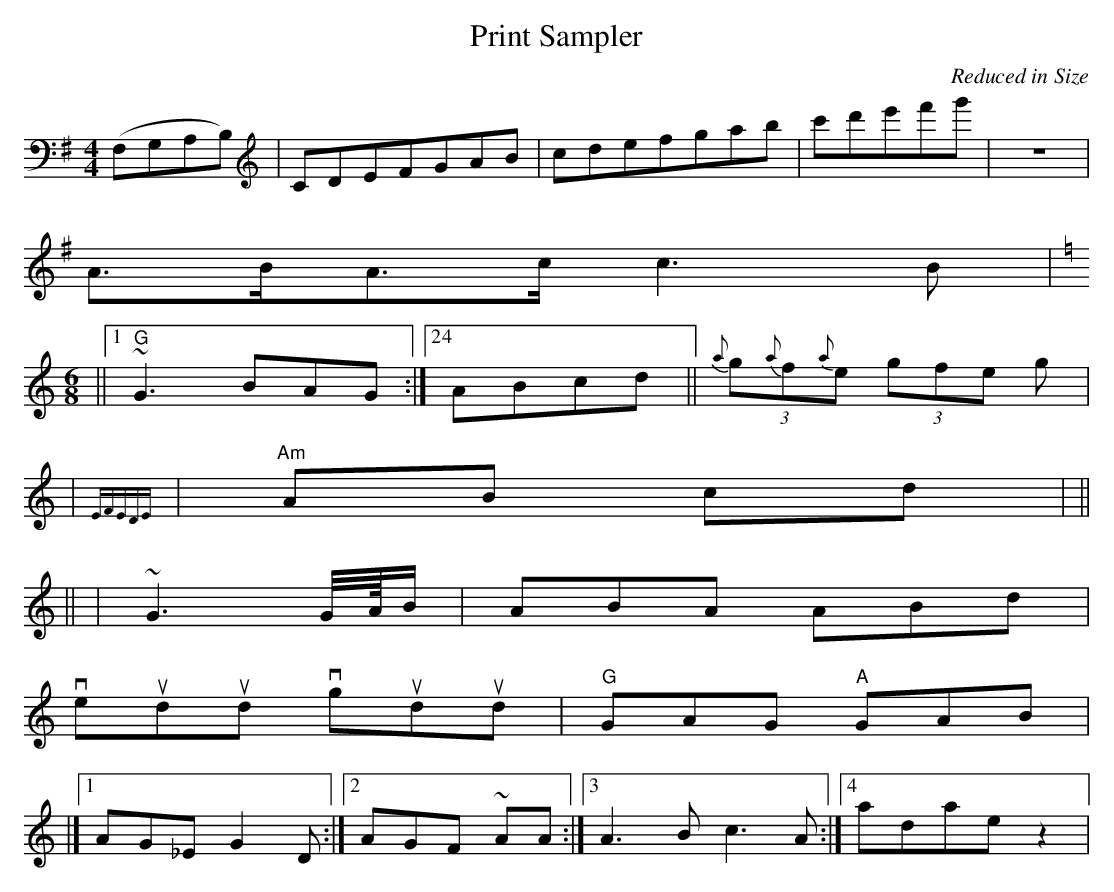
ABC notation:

X:1
T:Print Sampler
C:Reduced in Size
L:1/8
M:4/4
K:G major
(F,G,A,B,)|CDEFGAB|cdefgab|c'd'e'f'g'|z8|
A>BA>c  c2>B2|
K:Amin
M:6/8
||1"G"~G3 BAG:|24ABcd +G2d2+|| (3{a}g{a}f{a}e (3gfe g|
 |{EFEDE} +EA+ +de++egb++dfb+|"Am"AB cd| ||
|| |~G3 G/4A/8B/2|ABA ABd|
veudud vgudud|"G"GAG "A"GAB|
|]1AG_E G2-D:|]2AGF ~+E3A3+ AA:|3A3Bc3A:|4adae z2|
L:1/16  (7cdefgab||
